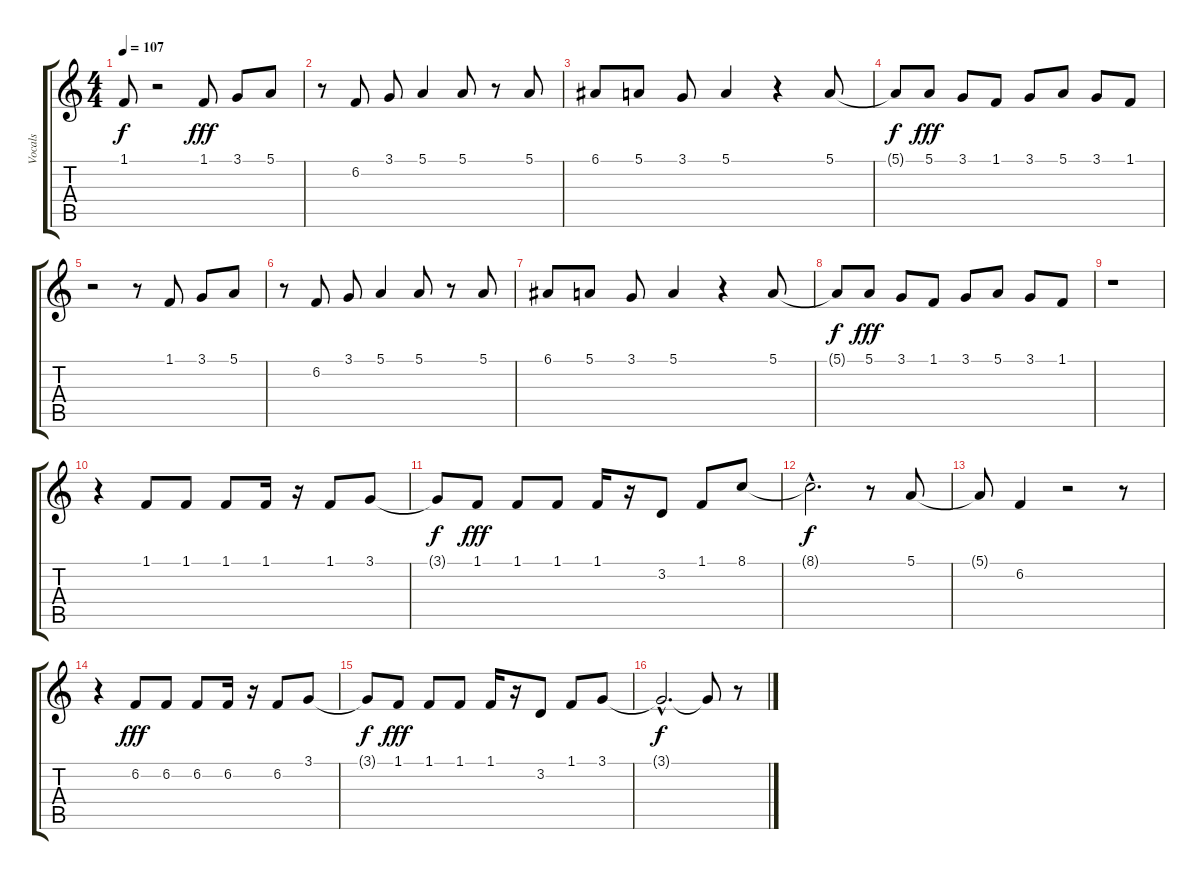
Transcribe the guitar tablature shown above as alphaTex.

\track ("Vocals" "Vocals") {instrument trombone}
\staff {score tabs}
\tuning (E4 B3 G3 D3 A2 E2) {hide}
\ts (4 4)
\tempo 107
\clef g2
\ks c
1.1{t}.8{dy f} r.2 1.1.8{dy fff} 3.1.8 5.1.8 |
r.8 6.2.8 3.1.8 5.1.4 5.1.8 r.8 5.1.8 |
6.1.8 5.1.8 3.1.8 5.1.4 r.4 5.1.8 |
5.1{t}.8{dy f} 5.1.8{dy fff} 3.1.8 1.1.8 3.1.8 5.1.8 3.1.8 1.1.8 |
r.2 r.8 1.1.8 3.1.8 5.1.8 |
r.8 6.2.8 3.1.8 5.1.4 5.1.8 r.8 5.1.8 |
6.1.8 5.1.8 3.1.8 5.1.4 r.4 5.1.8 |
5.1{t}.8{dy f} 5.1.8{dy fff} 3.1.8 1.1.8 3.1.8 5.1.8 3.1.8 1.1.8 |
r.1 |
r.4 1.1.8 1.1.8 1.1.8 1.1.16 r.16 1.1.8 3.1.8 |
3.1{t}.8{dy f} 1.1.8{dy fff} 1.1.8 1.1.8 1.1.16 r.16 3.2.8 1.1.8 8.1.8 |
8.1{hac t}.2{d dy f} r.8 5.1.8 |
5.1{t}.8 6.2.4 r.2 r.8 |
r.4 6.2.8{dy fff} 6.2.8 6.2.8 6.2.16 r.16 6.2.8 3.1.8 |
3.1{t}.8{dy f} 1.1.8{dy fff} 1.1.8 1.1.8 1.1.16 r.16 3.2.8 1.1.8 3.1.8 |
3.1{hac t}.2{d dy f} 3.1{t}.8 r.8
